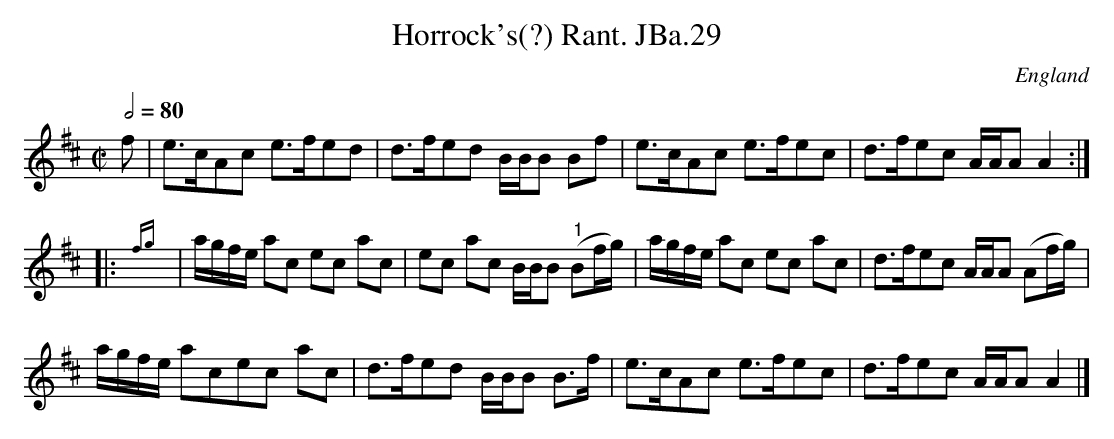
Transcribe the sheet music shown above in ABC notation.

X:1
T:Horrock's(?) Rant. JBa.29
L:1/8
M:C|
O:England
Q:1/2=80
K:D major
f | e>cAc e>fed | d>fed B/B/B Bf | e>cAc e>fec | d>fec A/A/A A2 :|!
|:{fg} | a/g/f/e/ ac ec ac | ec ac B/B/B "1"(Bf/g/) |\
a/g/f/e/ ac ec ac |\
d>fec A/A/A (Af/g/) |!
a/g/f/e/ acec ac |  d>fed B/B/B B>f |e>cAc e>fec |  d>fec A/A/A A2 |]
